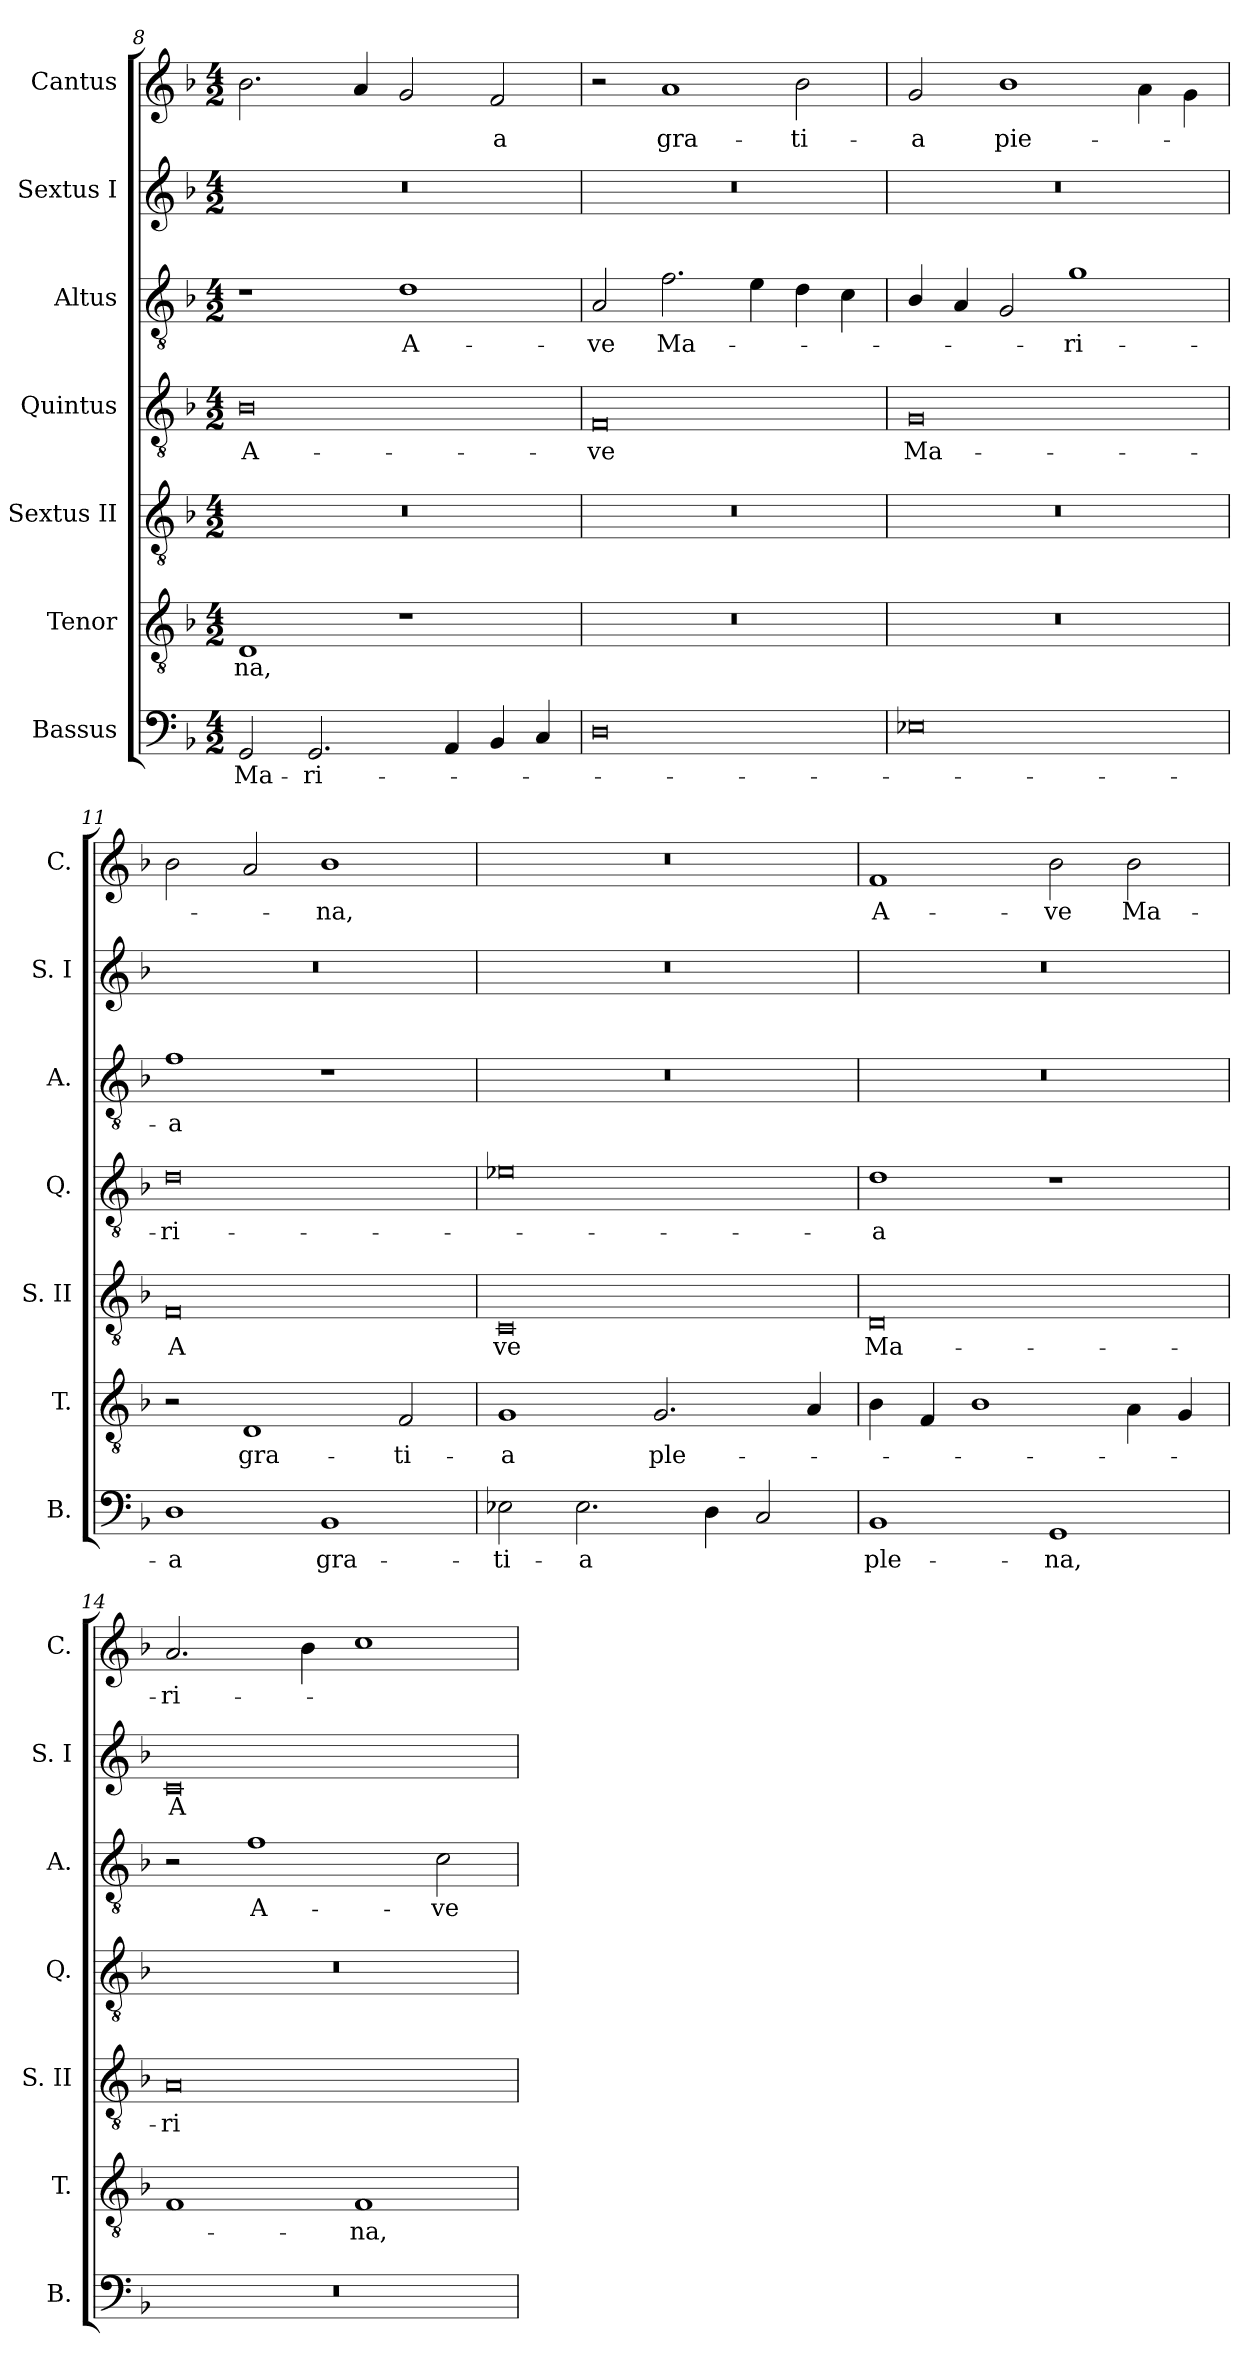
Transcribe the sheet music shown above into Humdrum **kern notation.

**kern	**text	**kern	**text	**kern	**text	**kern	**text	**kern	**text	**kern	**text	**kern	**text
*part7	*part7	*part6	*part6	*part5	*part5	*part4	*part4	*part3	*part3	*part2	*part2	*part1	*part1
*staff7	*staff7	*staff6	*staff6	*staff5	*staff5	*staff4	*staff4	*staff3	*staff3	*staff2	*staff2	*staff1	*staff1
*I"Bassus	*	*I"Tenor	*	*I"Sextus II	*	*I"Quintus	*	*I"Altus	*	*I"Sextus I	*	*I"Cantus	*
*I'B.	*	*I'T.	*	*I'S. II	*	*I'Q.	*	*I'A.	*	*I'S. I	*	*I'C.	*
*clefF4	*	*clefGv2	*	*clefGv2	*	*clefGv2	*	*clefGv2	*	*clefG2	*	*clefG2	*
*k[b-]	*	*k[b-]	*	*k[b-]	*	*k[b-]	*	*k[b-]	*	*k[b-]	*	*k[b-]	*
*M4/2	*	*M4/2	*	*M4/2	*	*M4/2	*	*M4/2	*	*M4/2	*	*M4/2	*
=8	=8	=8	=8	=8	=8	=8	=8	=8	=8	=8	=8	=8	=8
2GG/	Ma-	1D	-na,	0r	.	0B-	A-	1r	.	0r	.	2.b-\	.
2.GG/	-ri-	.	.	.	.	.	.	.	.	.	.	.	.
.	.	.	.	.	.	.	.	.	.	.	.	4a/	.
.	.	1r	.	.	.	.	.	1d	A-	.	.	2g/	.
4AA/	.	.	.	.	.	.	.	.	.	.	.	.	.
4BB-/	.	.	.	.	.	.	.	.	.	.	.	2f/	-a
4C/	.	.	.	.	.	.	.	.	.	.	.	.	.
=9	=9	=9	=9	=9	=9	=9	=9	=9	=9	=9	=9	=9	=9
0D	.	0r	.	0r	.	0F	-ve	2A/	-ve	0r	.	2r	.
.	.	.	.	.	.	.	.	2.f\	Ma-	.	.	1a	gra-
.	.	.	.	.	.	.	.	4e\	.	.	.	.	.
.	.	.	.	.	.	.	.	4d\	.	.	.	2b-\	-ti-
.	.	.	.	.	.	.	.	4c\	.	.	.	.	.
=10	=10	=10	=10	=10	=10	=10	=10	=10	=10	=10	=10	=10	=10
0E-X	.	0r	.	0r	.	0G	Ma-	4B-/	.	0r	.	2g/	-a
.	.	.	.	.	.	.	.	4A/	.	.	.	.	.
.	.	.	.	.	.	.	.	2G/	.	.	.	1b-	pie-
.	.	.	.	.	.	.	.	1g	-ri-	.	.	.	.
.	.	.	.	.	.	.	.	.	.	.	.	4a\	.
.	.	.	.	.	.	.	.	.	.	.	.	4g\	.
=11	=11	=11	=11	=11	=11	=11	=11	=11	=11	=11	=11	=11	=11
1D	-a	2r	.	0F	A	0d	-ri-	1f	-a	0r	.	2b-\	.
.	.	1D	gra-	.	.	.	.	.	.	.	.	2a/	.
1BB-	gra-	.	.	.	.	.	.	1r	.	.	.	1b-	-na,
.	.	2F/	-ti-	.	.	.	.	.	.	.	.	.	.
=12	=12	=12	=12	=12	=12	=12	=12	=12	=12	=12	=12	=12	=12
2E-X\	-ti-	1G	-a	0C	ve	0e-X	.	0r	.	0r	.	0r	.
2.E-\	-a	.	.	.	.	.	.	.	.	.	.	.	.
.	.	2.G/	ple-	.	.	.	.	.	.	.	.	.	.
4D\	.	.	.	.	.	.	.	.	.	.	.	.	.
2C/	.	.	.	.	.	.	.	.	.	.	.	.	.
.	.	4A/	.	.	.	.	.	.	.	.	.	.	.
=13	=13	=13	=13	=13	=13	=13	=13	=13	=13	=13	=13	=13	=13
1BB-	ple-	4B-\	.	0D	Ma-	1d	-a	0r	.	0r	.	1f	A-
.	.	4F/	.	.	.	.	.	.	.	.	.	.	.
.	.	1B-	.	.	.	.	.	.	.	.	.	.	.
1GG	-na,	.	.	.	.	1r	.	.	.	.	.	2b-\	-ve
.	.	4A\	.	.	.	.	.	.	.	.	.	2b-\	Ma-
.	.	4G/	.	.	.	.	.	.	.	.	.	.	.
!!LO:PB:g=z
=14	=14	=14	=14	=14	=14	=14	=14	=14	=14	=14	=14	=14	=14
0r	.	1F	.	0A	-ri-	0r	.	2r	.	0c	A-	2.a/	-ri-
.	.	.	.	.	.	.	.	1f	A-	.	.	.	.
.	.	.	.	.	.	.	.	.	.	.	.	4b-\	.
.	.	1F	-na,	.	.	.	.	.	.	.	.	1cc	.
.	.	.	.	.	.	.	.	2c\	-ve	.	.	.	.
=	=	=	=	=	=	=	=	=	=	=	=	=	=
*-	*-	*-	*-	*-	*-	*-	*-	*-	*-	*-	*-	*-	*-
